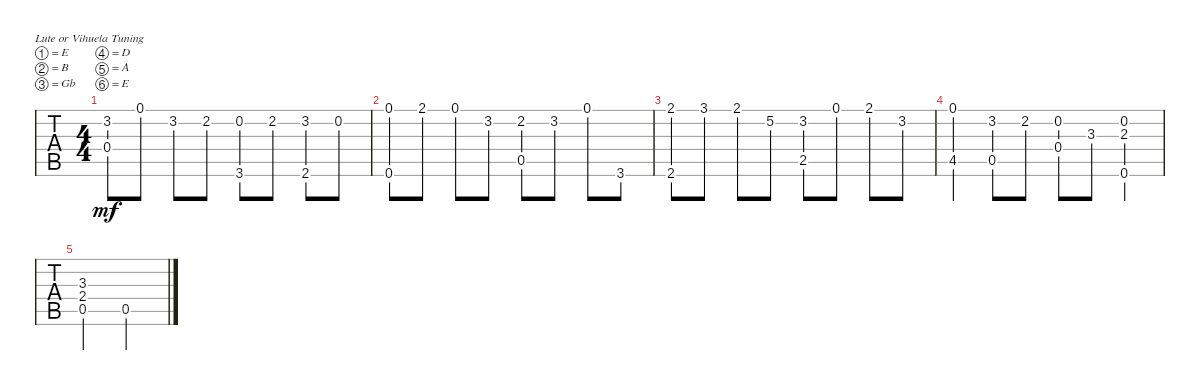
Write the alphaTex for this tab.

\defaultSystemsLayout 4
\bracketExtendMode groupsimilarinstruments
\singleTrackTrackNamePolicy hidden
\multiTrackTrackNamePolicy hidden
\firstSystemTrackNameOrientation horizontal
\otherSystemsTrackNameOrientation horizontal
\track ("Nylon Guitar" "N-Gt") {instrument acousticguitarnylon}
\staff {tabs}
\tuning (E4 B3 Gb3 D3 A2 E2)
\ts (4 4)
\tempo (120 hide)
\clef g2
\ks c
(3.2 0.4).8{dy mf} 0.1.8 3.2.8 2.2.8 (0.2 3.6).8 2.2.8 (3.2 2.6).8 0.2.8 |
(0.6 0.1).8 2.1.8 0.1.8 3.2.8 (2.2 0.5).8 3.2.8 0.1.8 3.6.8 |
(2.1 2.6).8 3.1.8 2.1.8 5.2.8 (3.2 2.5).8 0.1.8 2.1.8 3.2.8 |
(0.1 4.5).4 (3.2 0.5).8 2.2.8 (0.4 0.2).8 3.3.8 (2.3 0.2 0.6).4 |
(0.5 2.4 3.3).2 0.5.2
